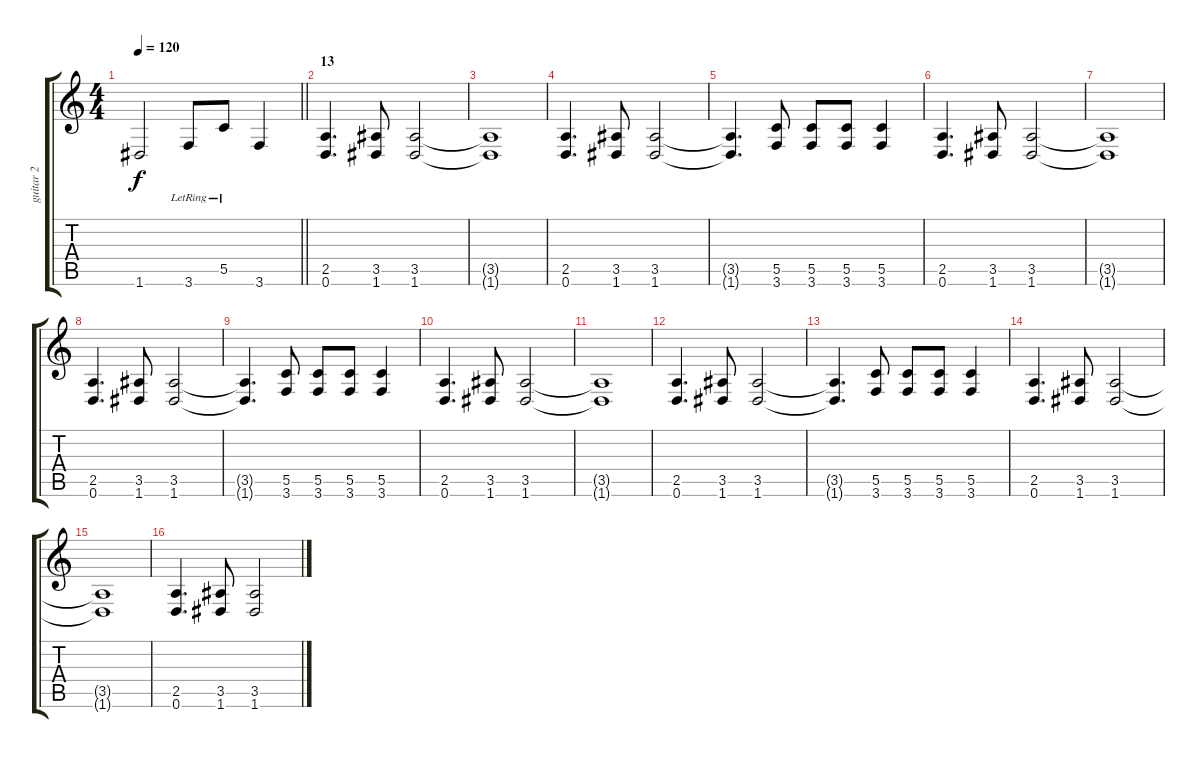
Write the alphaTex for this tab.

\track ("guitar 2" "guitar 2") {instrument distortionguitar}
\staff {score tabs}
\tuning (D4 A3 F3 C3 G2 D2) {hide}
\ts (4 4)
\tempo 120
\clef g2
\barLineRight lightlight
\ks c
1.6{t}.2{dy f} 3.6{lr}.8 5.5{lr}.8 3.6.4 |
\section ("" "13")
(2.5 0.6).4{d} (3.5 1.6).8 (3.5 1.6).2 |
(3.5{t} 1.6{t}).1 |
(2.5 0.6).4{d} (3.5 1.6).8 (3.5 1.6).2 |
(3.5{t} 1.6{t}).4{d} (5.5 3.6).8 (5.5 3.6).8 (5.5 3.6).8 (5.5 3.6).4 |
(2.5 0.6).4{d} (3.5 1.6).8 (3.5 1.6).2 |
(3.5{t} 1.6{t}).1 |
(2.5 0.6).4{d} (3.5 1.6).8 (3.5 1.6).2 |
(3.5{t} 1.6{t}).4{d} (5.5 3.6).8 (5.5 3.6).8 (5.5 3.6).8 (5.5 3.6).4 |
(2.5 0.6).4{d} (3.5 1.6).8 (3.5 1.6).2 |
(3.5{t} 1.6{t}).1 |
(2.5 0.6).4{d} (3.5 1.6).8 (3.5 1.6).2 |
(3.5{t} 1.6{t}).4{d} (5.5 3.6).8 (5.5 3.6).8 (5.5 3.6).8 (5.5 3.6).4 |
(2.5 0.6).4{d} (3.5 1.6).8 (3.5 1.6).2 |
(3.5{t} 1.6{t}).1 |
(2.5 0.6).4{d} (3.5 1.6).8 (3.5 1.6).2
